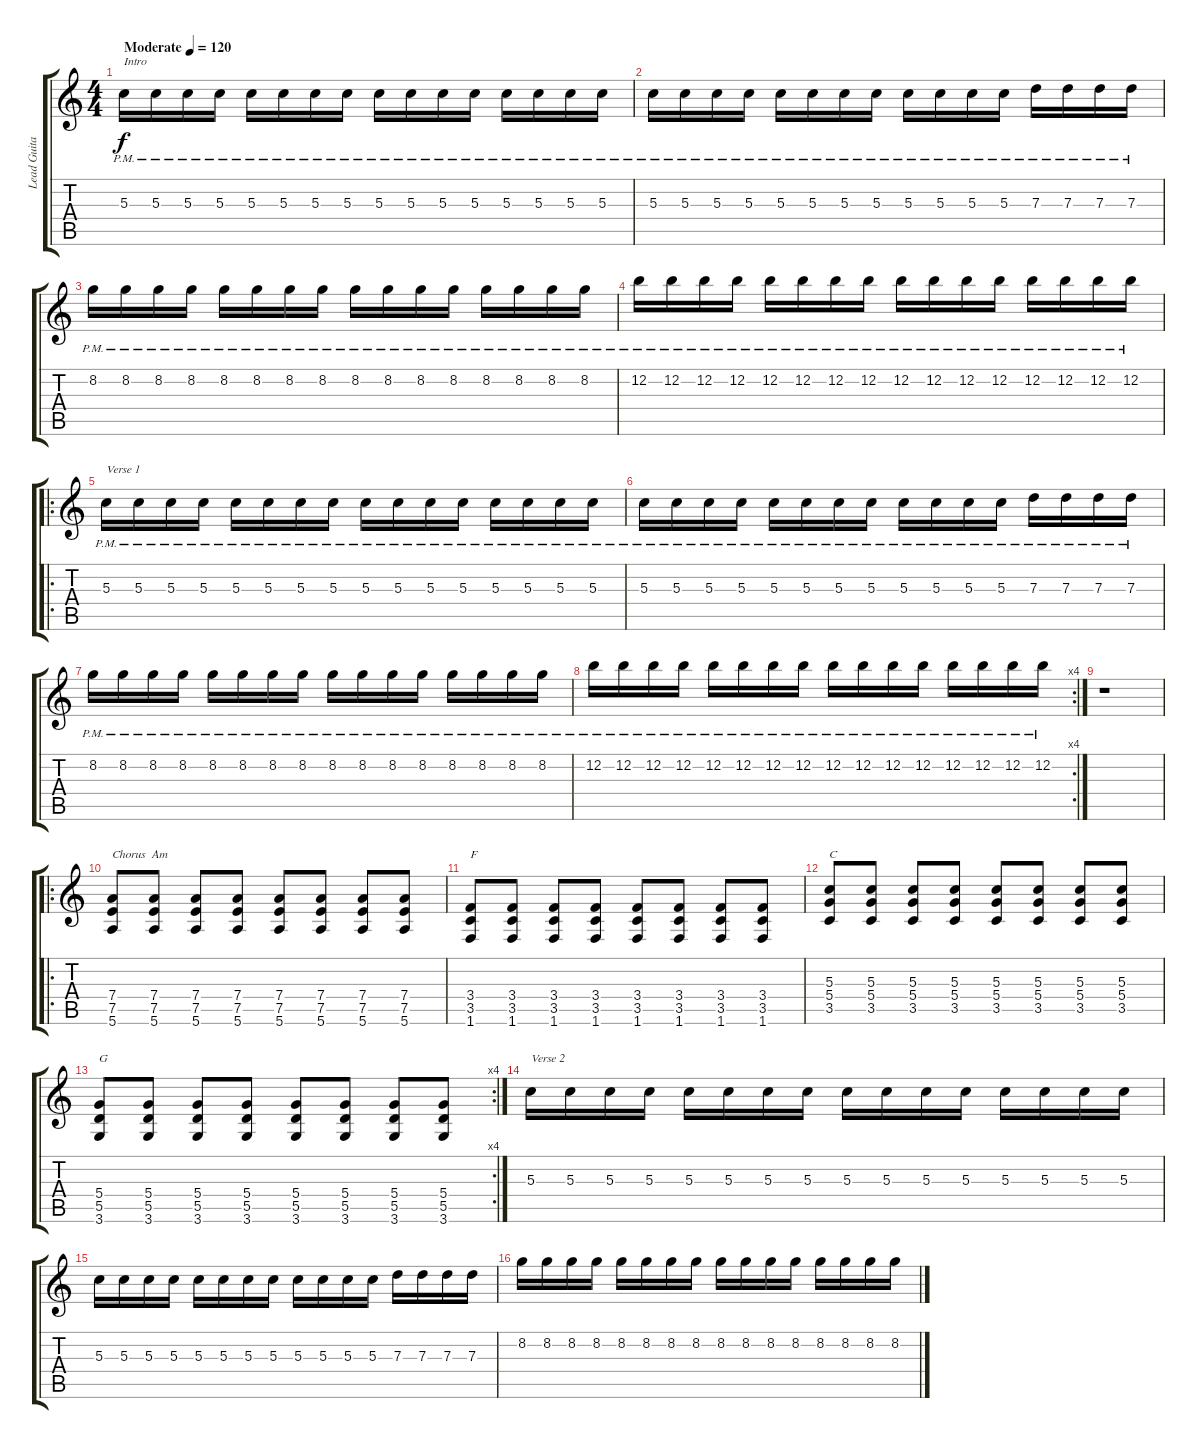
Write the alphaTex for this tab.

\track ("Lead Guitar" "Lead Guita") {instrument distortionguitar}
\staff {score tabs}
\tuning (E4 B3 G3 D3 A2 E2) {hide}
\ts (4 4)
\tempo (120 "Moderate")
\clef g2
\ks c
5.3{pm}.16{txt "Intro" dy f instrument distortionguitar} 5.3{pm}.16 5.3{pm}.16 5.3{pm}.16 5.3{pm}.16 5.3{pm}.16 5.3{pm}.16 5.3{pm}.16 5.3{pm}.16 5.3{pm}.16 5.3{pm}.16 5.3{pm}.16 5.3{pm}.16 5.3{pm}.16 5.3{pm}.16 5.3{pm}.16 |
5.3{pm}.16 5.3{pm}.16 5.3{pm}.16 5.3{pm}.16 5.3{pm}.16 5.3{pm}.16 5.3{pm}.16 5.3{pm}.16 5.3{pm}.16 5.3{pm}.16 5.3{pm}.16 5.3{pm}.16 7.3{pm}.16 7.3{pm}.16 7.3{pm}.16 7.3{pm}.16 |
8.2{pm}.16 8.2{pm}.16 8.2{pm}.16 8.2{pm}.16 8.2{pm}.16 8.2{pm}.16 8.2{pm}.16 8.2{pm}.16 8.2{pm}.16 8.2{pm}.16 8.2{pm}.16 8.2{pm}.16 8.2{pm}.16 8.2{pm}.16 8.2{pm}.16 8.2{pm}.16 |
12.2{pm}.16 12.2{pm}.16 12.2{pm}.16 12.2{pm}.16 12.2{pm}.16 12.2{pm}.16 12.2{pm}.16 12.2{pm}.16 12.2{pm}.16 12.2{pm}.16 12.2{pm}.16 12.2{pm}.16 12.2{pm}.16 12.2{pm}.16 12.2{pm}.16 12.2{pm}.16 |
\ro
5.3{pm}.16{txt "Verse 1"} 5.3{pm}.16 5.3{pm}.16 5.3{pm}.16 5.3{pm}.16 5.3{pm}.16 5.3{pm}.16 5.3{pm}.16 5.3{pm}.16 5.3{pm}.16 5.3{pm}.16 5.3{pm}.16 5.3{pm}.16 5.3{pm}.16 5.3{pm}.16 5.3{pm}.16 |
5.3{pm}.16 5.3{pm}.16 5.3{pm}.16 5.3{pm}.16 5.3{pm}.16 5.3{pm}.16 5.3{pm}.16 5.3{pm}.16 5.3{pm}.16 5.3{pm}.16 5.3{pm}.16 5.3{pm}.16 7.3{pm}.16 7.3{pm}.16 7.3{pm}.16 7.3{pm}.16 |
8.2{pm}.16 8.2{pm}.16 8.2{pm}.16 8.2{pm}.16 8.2{pm}.16 8.2{pm}.16 8.2{pm}.16 8.2{pm}.16 8.2{pm}.16 8.2{pm}.16 8.2{pm}.16 8.2{pm}.16 8.2{pm}.16 8.2{pm}.16 8.2{pm}.16 8.2{pm}.16 |
\rc 4
12.2{pm}.16 12.2{pm}.16 12.2{pm}.16 12.2{pm}.16 12.2{pm}.16 12.2{pm}.16 12.2{pm}.16 12.2{pm}.16 12.2{pm}.16 12.2{pm}.16 12.2{pm}.16 12.2{pm}.16 12.2{pm}.16 12.2{pm}.16 12.2{pm}.16 12.2{pm}.16 |
r.1 |
\ro
(7.4 7.5 5.6).8{txt "Chorus  Am"} (7.4 7.5 5.6).8 (7.4 7.5 5.6).8 (7.4 7.5 5.6).8 (7.4 7.5 5.6).8 (7.4 7.5 5.6).8 (7.4 7.5 5.6).8 (7.4 7.5 5.6).8 |
(3.4 3.5 1.6).8{txt "F"} (3.4 3.5 1.6).8 (3.4 3.5 1.6).8 (3.4 3.5 1.6).8 (3.4 3.5 1.6).8 (3.4 3.5 1.6).8 (3.4 3.5 1.6).8 (3.4 3.5 1.6).8 |
(5.3 5.4 3.5).8{txt "C"} (5.3 5.4 3.5).8 (5.3 5.4 3.5).8 (5.3 5.4 3.5).8 (5.3 5.4 3.5).8 (5.3 5.4 3.5).8 (5.3 5.4 3.5).8 (5.3 5.4 3.5).8 |
\rc 4
(5.4 5.5 3.6).8{txt "G"} (5.4 5.5 3.6).8 (5.4 5.5 3.6).8 (5.4 5.5 3.6).8 (5.4 5.5 3.6).8 (5.4 5.5 3.6).8 (5.4 5.5 3.6).8 (5.4 5.5 3.6).8 |
5.3.16{txt "Verse 2"} 5.3.16 5.3.16 5.3.16 5.3.16 5.3.16 5.3.16 5.3.16 5.3.16 5.3.16 5.3.16 5.3.16 5.3.16 5.3.16 5.3.16 5.3.16 |
5.3.16 5.3.16 5.3.16 5.3.16 5.3.16 5.3.16 5.3.16 5.3.16 5.3.16 5.3.16 5.3.16 5.3.16 7.3.16 7.3.16 7.3.16 7.3.16 |
8.2.16 8.2.16 8.2.16 8.2.16 8.2.16 8.2.16 8.2.16 8.2.16 8.2.16 8.2.16 8.2.16 8.2.16 8.2.16 8.2.16 8.2.16 8.2.16
